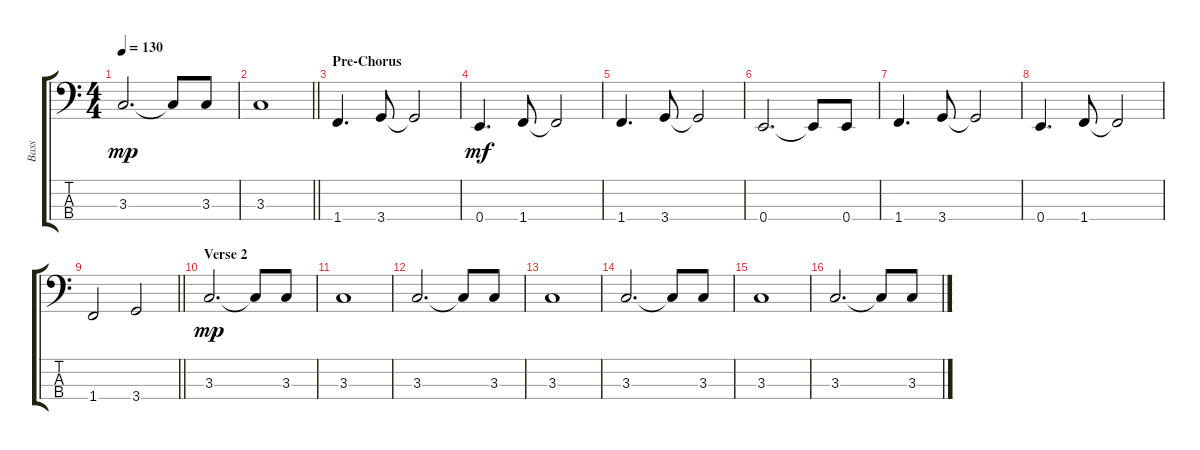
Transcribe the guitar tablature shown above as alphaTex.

\track ("Bass" "Bass") {instrument electricbassfinger}
\staff {score tabs}
\tuning (G2 D2 A1 E1) {hide}
\ts (4 4)
\tempo 130
\clef f4
\ks c
3.3.2{d dy mp} 3.3{t}.8 3.3.8 |
\barLineRight lightlight
3.3.1 |
\section ("" "Pre-Chorus")
1.4.4{d} 3.4.8 3.4{t}.2 |
0.4.4{d dy mf} 1.4.8 1.4{t}.2 |
1.4.4{d} 3.4.8 3.4{t}.2 |
0.4.2{d} 0.4{t}.8 0.4.8 |
1.4.4{d} 3.4.8 3.4{t}.2 |
0.4.4{d} 1.4.8 1.4{t}.2 |
\barLineRight lightlight
1.4.2 3.4.2 |
\section ("" "Verse 2")
3.3.2{d dy mp} 3.3{t}.8 3.3.8 |
3.3.1 |
3.3.2{d} 3.3{t}.8 3.3.8 |
3.3.1 |
3.3.2{d} 3.3{t}.8 3.3.8 |
3.3.1 |
3.3.2{d} 3.3{t}.8 3.3.8
